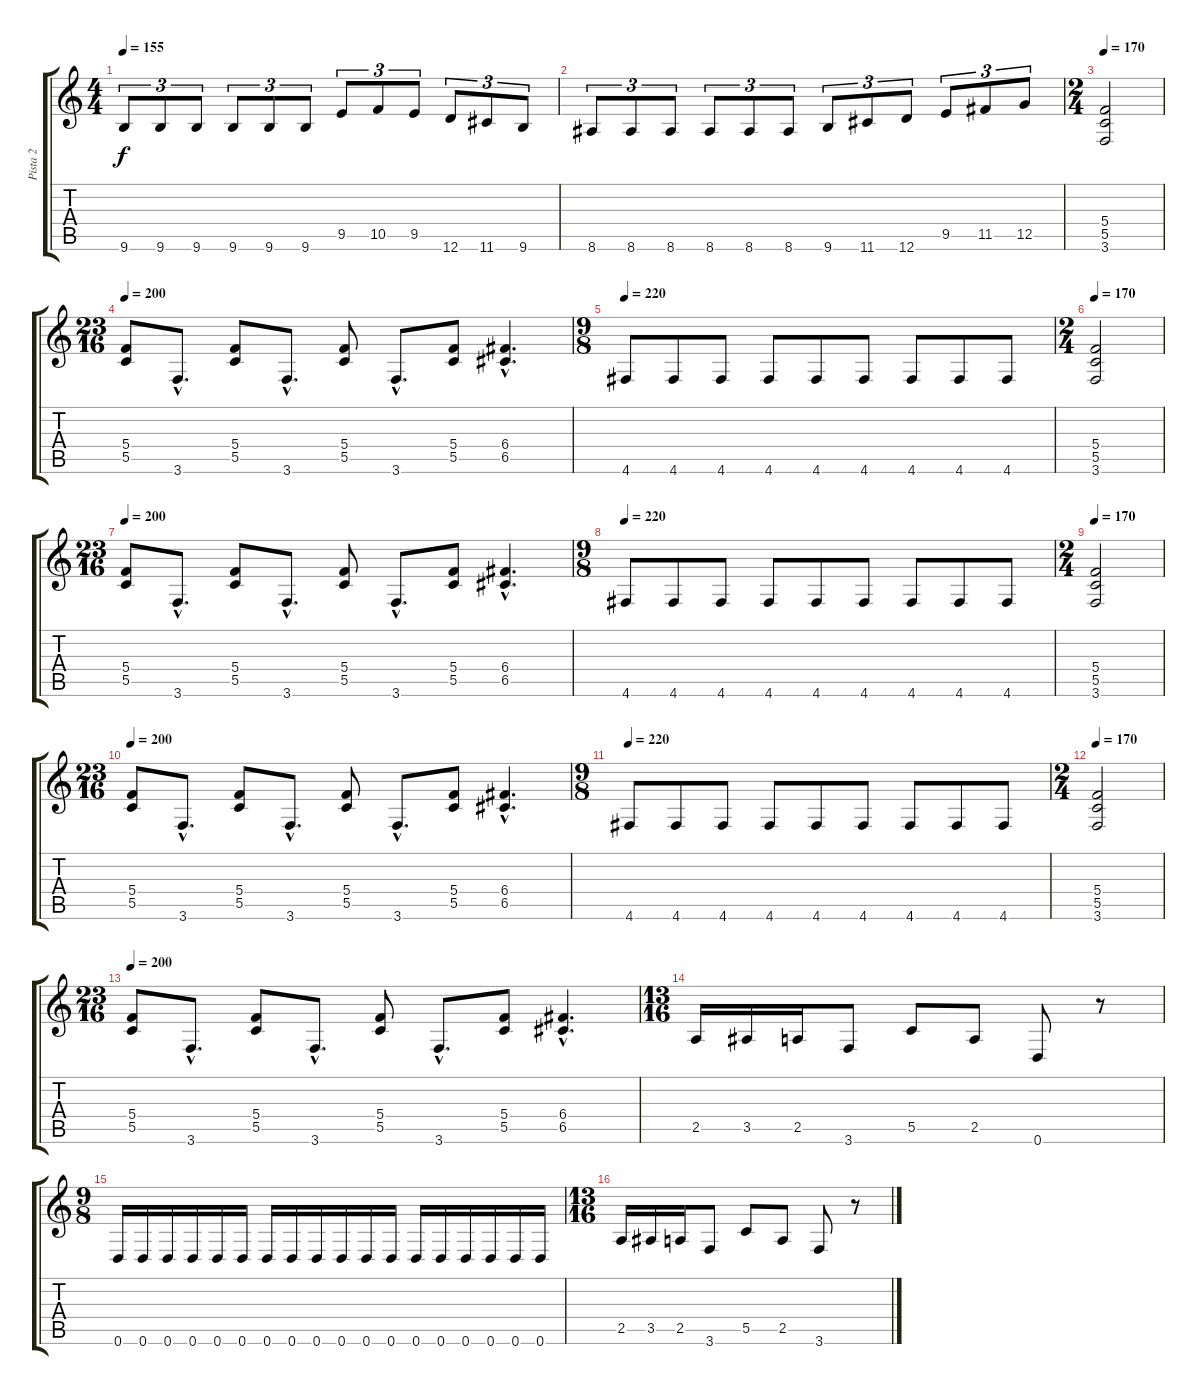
\track ("Pista 2" "Pista 2") {instrument distortionguitar}
\staff {score tabs}
\tuning (D4 A3 F3 C3 G2 D2) {hide}
\ts (4 4)
\tempo 155
\clef g2
\ks c
9.6.8{tu (3 2) dy f} 9.6.8{tu (3 2)} 9.6.8{tu (3 2)} 9.6.8{tu (3 2)} 9.6.8{tu (3 2)} 9.6.8{tu (3 2)} 9.5.8{tu (3 2)} 10.5.8{tu (3 2)} 9.5.8{tu (3 2)} 12.6.8{tu (3 2)} 11.6.8{tu (3 2)} 9.6.8{tu (3 2)} |
8.6.8{tu (3 2)} 8.6.8{tu (3 2)} 8.6.8{tu (3 2)} 8.6.8{tu (3 2)} 8.6.8{tu (3 2)} 8.6.8{tu (3 2)} 9.6.8{tu (3 2)} 11.6.8{tu (3 2)} 12.6.8{tu (3 2)} 9.5.8{tu (3 2)} 11.5.8{tu (3 2)} 12.5.8{tu (3 2)} |
\ts (2 4)
\tempo 170
(5.4 5.5 3.6).2 |
\ts (23 16)
\tempo 200
(5.4 5.5).8 3.6{hac}.8{d} (5.4 5.5).8 3.6{hac}.8{d} (5.4 5.5).8 3.6{hac}.8{d} (5.4 5.5).8 (6.4{hac} 6.5{hac}).4{d} |
\ts (9 8)
\tempo 220
4.6.8 4.6.8 4.6.8 4.6.8 4.6.8 4.6.8 4.6.8 4.6.8 4.6.8 |
\ts (2 4)
\tempo 170
(5.4 5.5 3.6).2 |
\ts (23 16)
\tempo 200
(5.4 5.5).8 3.6{hac}.8{d} (5.4 5.5).8 3.6{hac}.8{d} (5.4 5.5).8 3.6{hac}.8{d} (5.4 5.5).8 (6.4{hac} 6.5{hac}).4{d} |
\ts (9 8)
\tempo 220
4.6.8 4.6.8 4.6.8 4.6.8 4.6.8 4.6.8 4.6.8 4.6.8 4.6.8 |
\ts (2 4)
\tempo 170
(5.4 5.5 3.6).2 |
\ts (23 16)
\tempo 200
(5.4 5.5).8 3.6{hac}.8{d} (5.4 5.5).8 3.6{hac}.8{d} (5.4 5.5).8 3.6{hac}.8{d} (5.4 5.5).8 (6.4{hac} 6.5{hac}).4{d} |
\ts (9 8)
\tempo 220
4.6.8 4.6.8 4.6.8 4.6.8 4.6.8 4.6.8 4.6.8 4.6.8 4.6.8 |
\ts (2 4)
\tempo 170
(5.4 5.5 3.6).2 |
\ts (23 16)
\tempo 200
(5.4 5.5).8 3.6{hac}.8{d} (5.4 5.5).8 3.6{hac}.8{d} (5.4 5.5).8 3.6{hac}.8{d} (5.4 5.5).8 (6.4{hac} 6.5{hac}).4{d} |
\ts (13 16)
2.5.16 3.5.16 2.5.16 3.6.8 5.5.8 2.5.8 0.6.8 r.8 |
\ts (9 8)
0.6.16 0.6.16 0.6.16 0.6.16 0.6.16 0.6.16 0.6.16 0.6.16 0.6.16 0.6.16 0.6.16 0.6.16 0.6.16 0.6.16 0.6.16 0.6.16 0.6.16 0.6.16 |
\ts (13 16)
2.5.16 3.5.16 2.5.16 3.6.8 5.5.8 2.5.8 3.6.8 r.8
